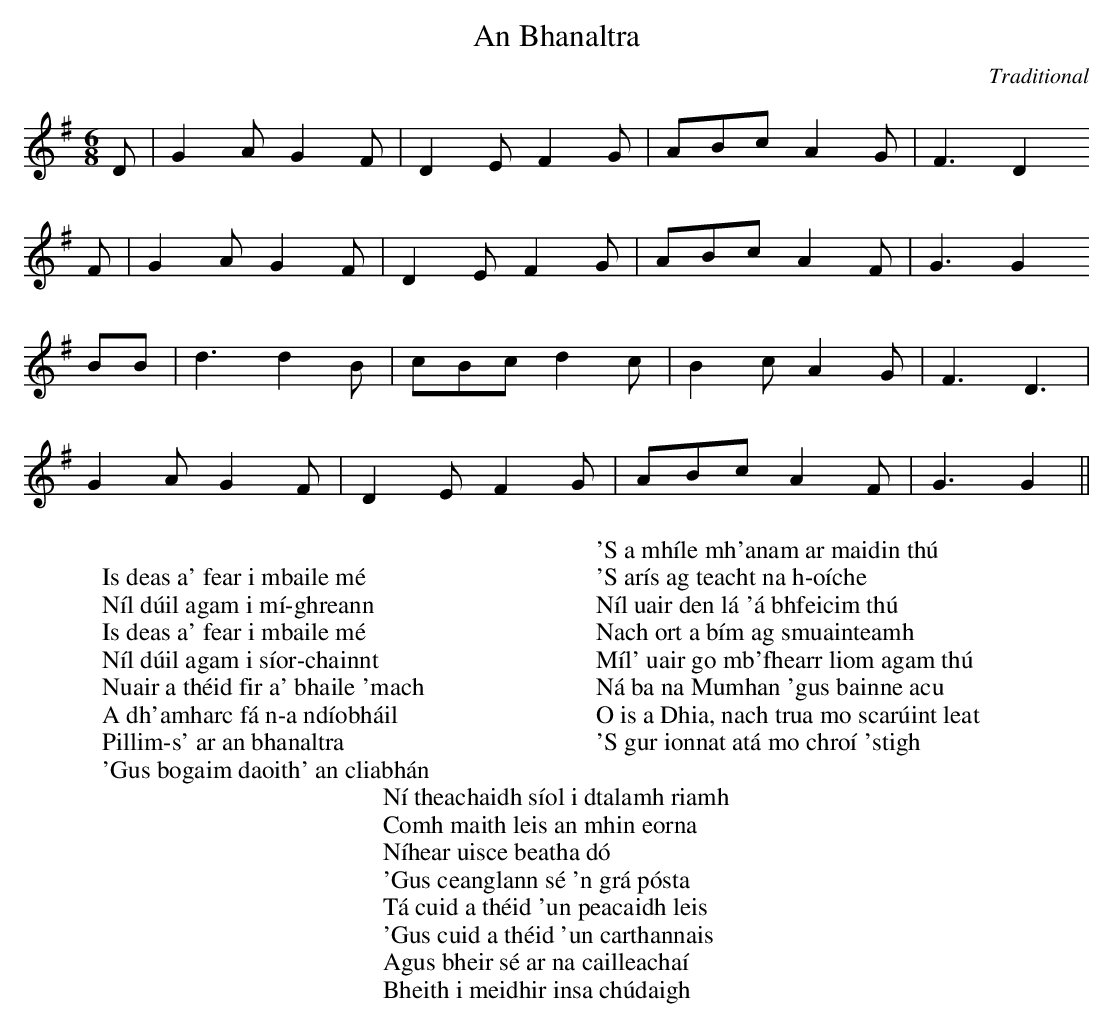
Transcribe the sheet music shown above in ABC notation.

X:1
T:An Bhanaltra
M:6/8
C:Traditional
K:G
D|G2AG2F|D2EF2G|ABcA2G|F3D2
F|G2AG2F|D2EF2G|ABcA2F|G3G2
B/1B/1|d3d2B|cBcd2c|B2cA2G|F3D3|
G2AG2F|D2EF2G|ABcA2F|G3G2||
W:
W: Is deas a' fear i mbaile mé
W: Níl dúil agam i mí-ghreann
W: Is deas a' fear i mbaile mé
W: Níl dúil agam i síor-chainnt
W: Nuair a théid fir a' bhaile 'mach
W: A dh'amharc fá n-a ndíobháil
W: Pillim-s' ar an bhanaltra
W: 'Gus bogaim daoith' an cliabhán
W:
W: 'S a mhíle mh'anam ar maidin thú
W: 'S arís ag teacht na h-oíche
W: Níl uair den lá 'á bhfeicim thú
W: Nach ort a bím ag smuainteamh
W: Míl' uair go mb'fhearr liom agam thú
W: Ná ba na Mumhan 'gus bainne acu
W: O is a Dhia, nach trua mo scarúint leat
W: 'S gur ionnat atá mo chroí 'stigh
W:
W: Ní theachaidh síol i dtalamh riamh
W: Comh maith leis an mhin eorna
W: Níhear uisce beatha dó
W: 'Gus ceanglann sé 'n grá pósta
W: Tá cuid a théid 'un peacaidh leis
W: 'Gus cuid a théid 'un carthannais
W: Agus bheir sé ar na cailleachaí
W: Bheith i meidhir insa chúdaigh
